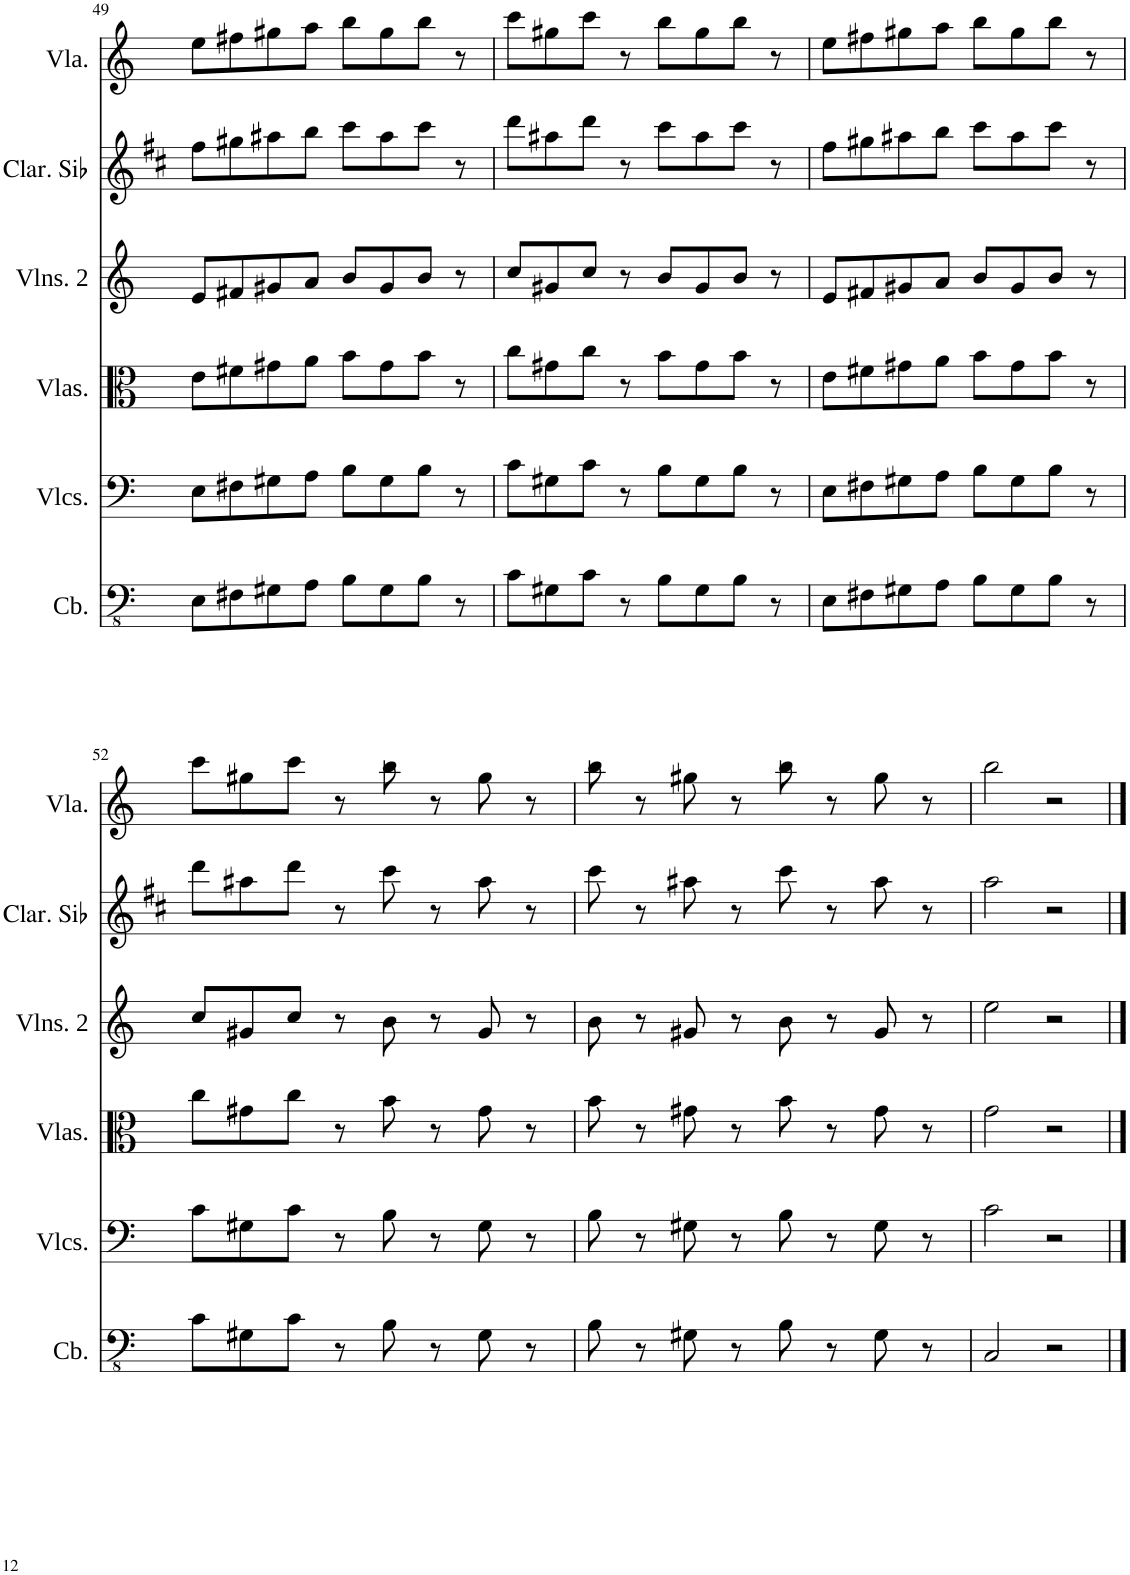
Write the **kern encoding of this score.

**kern	**kern	**kern	**kern	**kern	**kern
*part6	*part5	*part4	*part3	*part2	*part1
*staff6	*staff5	*staff4	*staff3	*staff2	*staff1
*I"Contrabass	*I"Violoncellos	*I"Violas	*I"Violins 2	*I"Clarinette en Sib	*I"Viola
*I'Cb.	*I'Vlcs.	*I'Vlas.	*I'Vlns. 2	*I'Clar. Sib	*I'Vla.
!!LO:PB:g=z
*clefFv4	*clefF4	*clefC3	*clefG2	*clefG2	*clefG2
*Trd7c12	*	*	*	*Trd1c2	*
*k[]	*k[]	*k[]	*k[]	*k[f#c#]	*k[]
*M4/4	*M4/4	*M4/4	*M4/4	*M4/4	*M4/4
=49	=49	=49	=49	=49	=49
8EE\L	8E\L	8e\L	8e/L	8ff#\L	8ee\L
8FF#X\	8F#X\	8f#X\	8f#X/	8gg#X\	8ff#X\
8GG#X\	8G#X\	8g#X\	8g#X/	8aa#X\	8gg#X\
8AA\J	8A\J	8a\J	8a/J	8bb\J	8aa\J
8BB\L	8B\L	8b\L	8b/L	8ccc#\L	8bb\L
8GG#\	8G#\	8g#\	8g#/	8aa#\	8gg#\
8BB\J	8B\J	8b\J	8b/J	8ccc#\J	8bb\J
8r	8r	8r	8r	8r	8r
=50	=50	=50	=50	=50	=50
8C\L	8c\L	8cc\L	8cc/L	8ddd\L	8ccc\L
8GG#X\	8G#X\	8g#X\	8g#X/	8aa#X\	8gg#X\
8C\J	8c\J	8cc\J	8cc/J	8ddd\J	8ccc\J
8r	8r	8r	8r	8r	8r
8BB\L	8B\L	8b\L	8b/L	8ccc#\L	8bb\L
8GG#\	8G#\	8g#\	8g#/	8aa#\	8gg#\
8BB\J	8B\J	8b\J	8b/J	8ccc#\J	8bb\J
8r	8r	8r	8r	8r	8r
=51	=51	=51	=51	=51	=51
8EE\L	8E\L	8e\L	8e/L	8ff#\L	8ee\L
8FF#X\	8F#X\	8f#X\	8f#X/	8gg#X\	8ff#X\
8GG#X\	8G#X\	8g#X\	8g#X/	8aa#X\	8gg#X\
8AA\J	8A\J	8a\J	8a/J	8bb\J	8aa\J
8BB\L	8B\L	8b\L	8b/L	8ccc#\L	8bb\L
8GG#\	8G#\	8g#\	8g#/	8aa#\	8gg#\
8BB\J	8B\J	8b\J	8b/J	8ccc#\J	8bb\J
8r	8r	8r	8r	8r	8r
!!LO:LB:g=z
=52	=52	=52	=52	=52	=52
8C\L	8c\L	8cc\L	8cc/L	8ddd\L	8ccc\L
8GG#X\	8G#X\	8g#X\	8g#X/	8aa#X\	8gg#X\
8C\J	8c\J	8cc\J	8cc/J	8ddd\J	8ccc\J
8r	8r	8r	8r	8r	8r
8BB\	8B\	8b\	8b\	8ccc#\	8bb\
8r	8r	8r	8r	8r	8r
8GG#\	8G#\	8g#\	8g#/	8aa#\	8gg#\
8r	8r	8r	8r	8r	8r
=53	=53	=53	=53	=53	=53
8BB\	8B\	8b\	8b\	8ccc#\	8bb\
8r	8r	8r	8r	8r	8r
8GG#X\	8G#X\	8g#X\	8g#X/	8aa#X\	8gg#X\
8r	8r	8r	8r	8r	8r
8BB\	8B\	8b\	8b\	8ccc#\	8bb\
8r	8r	8r	8r	8r	8r
8GG#\	8G#\	8g#\	8g#/	8aa#\	8gg#\
8r	8r	8r	8r	8r	8r
=54	=54	=54	=54	=54	=54
2CC/	2c\	2g\	2ee\	2aa\	2bb\
2r	2r	2r	2r	2r	2r
==	==	==	==	==	==
*-	*-	*-	*-	*-	*-
